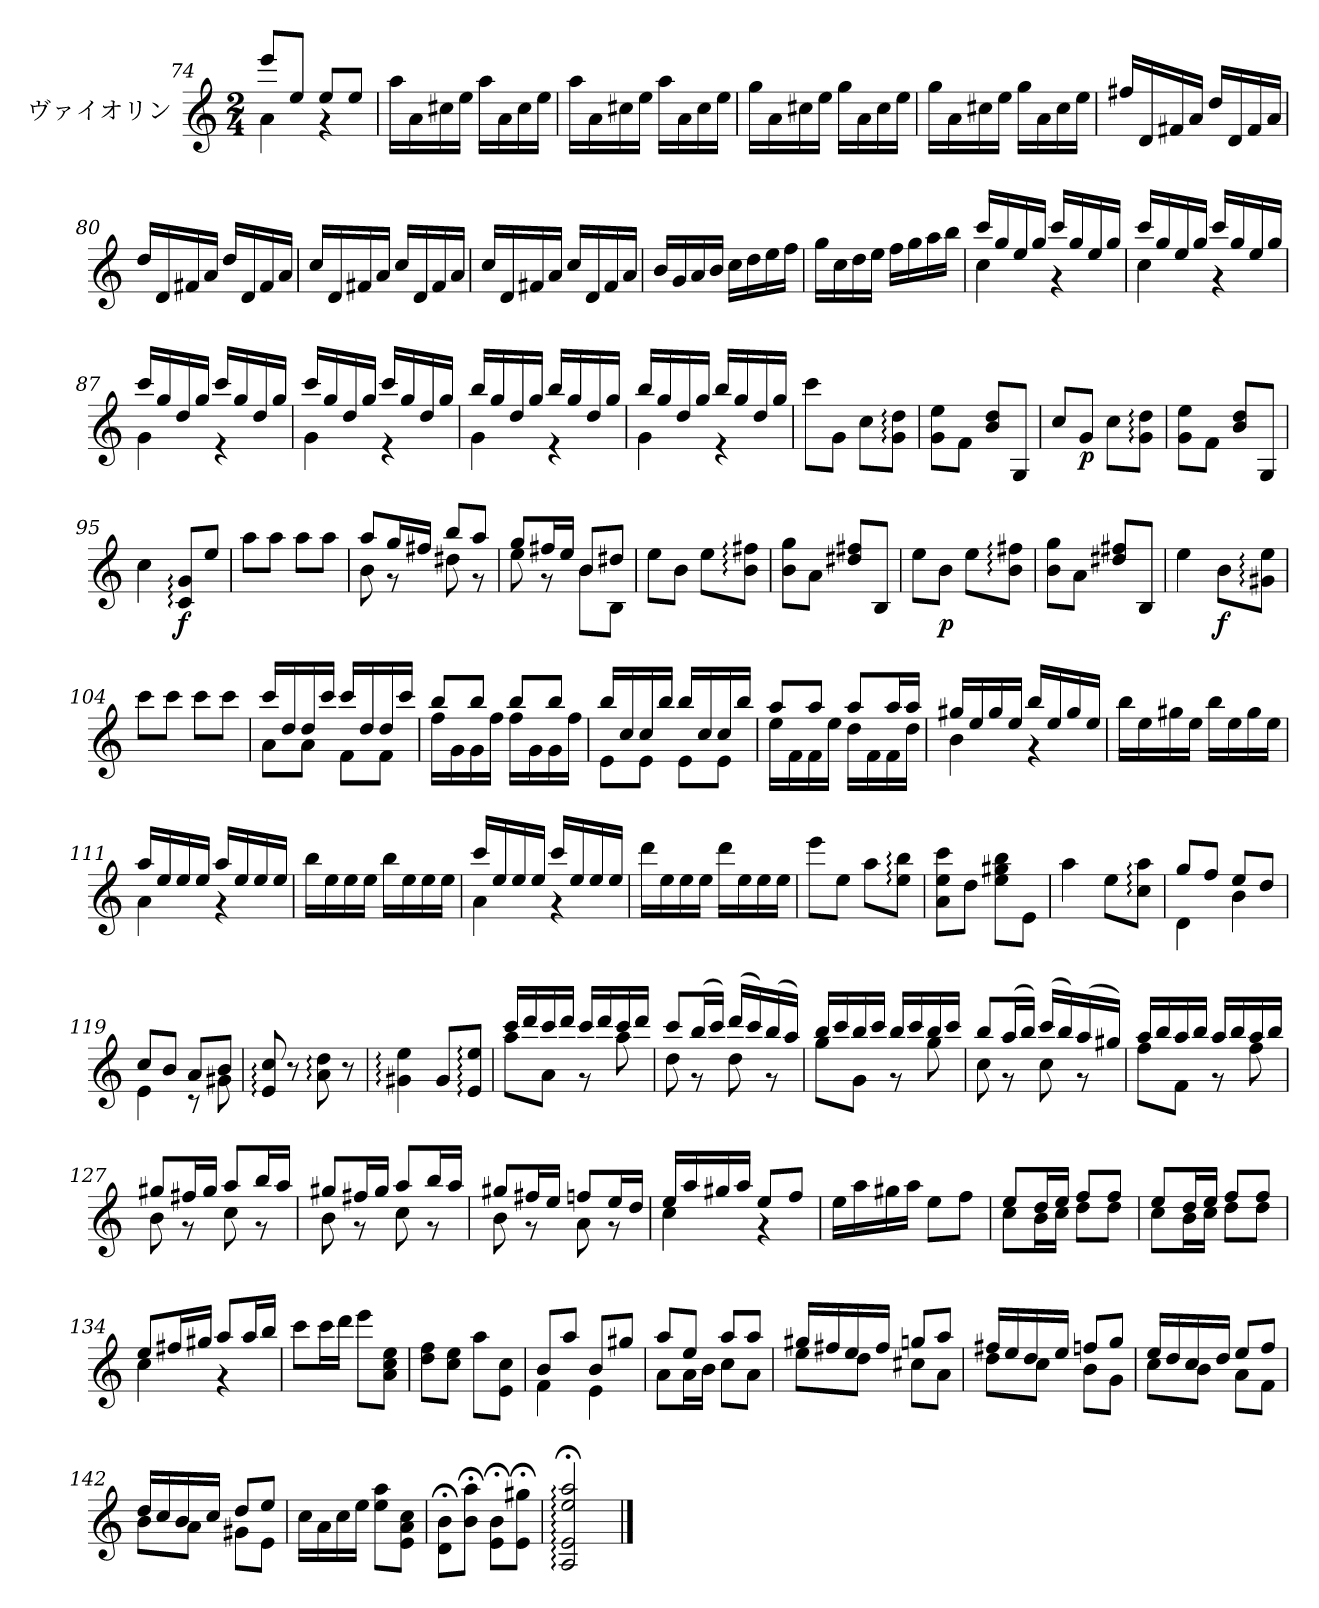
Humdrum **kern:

**kern	**dynam
*part1	*part1
*staff1	*staff1
*I"ヴァイオリン	*
*clefG2	*
*k[]	*
*M2/4	*
=74	=74
*^	*
8eee/L	4a\	.
8ee/J	.	.
8ee/L	4r	.
8ee/J	.	.
*v	*v	*
=75	=75
16aa\LL	.
16a\	.
16cc#X\	.
16ee\JJ	.
16aa\LL	.
16a\	.
16cc#\	.
16ee\JJ	.
=76	=76
16aa\LL	.
16a\	.
16cc#X\	.
16ee\JJ	.
16aa\LL	.
16a\	.
16cc#\	.
16ee\JJ	.
=77	=77
16gg\LL	.
16a\	.
16cc#X\	.
16ee\JJ	.
16gg\LL	.
16a\	.
16cc#\	.
16ee\JJ	.
=78	=78
16gg\LL	.
16a\	.
16cc#X\	.
16ee\JJ	.
16gg\LL	.
16a\	.
16cc#\	.
16ee\JJ	.
!!LO:LB:g=z
=79	=79
16ff#X/LL	.
16d/	.
16f#X/	.
16a/JJ	.
16dd/LL	.
16d/	.
16f#/	.
16a/JJ	.
=80	=80
16dd/LL	.
16d/	.
16f#X/	.
16a/JJ	.
16dd/LL	.
16d/	.
16f#/	.
16a/JJ	.
=81	=81
16cc/LL	.
16d/	.
16f#X/	.
16a/JJ	.
16cc/LL	.
16d/	.
16f#/	.
16a/JJ	.
=82	=82
16cc/LL	.
16d/	.
16f#X/	.
16a/JJ	.
16cc/LL	.
16d/	.
16f#/	.
16a/JJ	.
=83	=83
16b/LL	.
16g/	.
16a/	.
16b/JJ	.
16cc\LL	.
16dd\	.
16ee\	.
16ff\JJ	.
=84	=84
16gg\LL	.
16cc\	.
16dd\	.
16ee\JJ	.
16ff\LL	.
16gg\	.
16aa\	.
16bb\JJ	.
!!LO:LB:g=z
=85	=85
*^	*
16ccc/LL	4cc\	.
16gg/	.	.
16ee/	.	.
16gg/JJ	.	.
16ccc/LL	4r	.
16gg/	.	.
16ee/	.	.
16gg/JJ	.	.
=86	=86	=86
16ccc/LL	4cc\	.
16gg/	.	.
16ee/	.	.
16gg/JJ	.	.
16ccc/LL	4r	.
16gg/	.	.
16ee/	.	.
16gg/JJ	.	.
=87	=87	=87
16ccc/LL	4g\	.
16gg/	.	.
16dd/	.	.
16gg/JJ	.	.
16ccc/LL	4r	.
16gg/	.	.
16dd/	.	.
16gg/JJ	.	.
=88	=88	=88
16ccc/LL	4g\	.
16gg/	.	.
16dd/	.	.
16gg/JJ	.	.
16ccc/LL	4r	.
16gg/	.	.
16dd/	.	.
16gg/JJ	.	.
=89	=89	=89
16bb/LL	4g\	.
16gg/	.	.
16dd/	.	.
16gg/JJ	.	.
16bb/LL	4r	.
16gg/	.	.
16dd/	.	.
16gg/JJ	.	.
=90	=90	=90
16bb/LL	4g\	.
16gg/	.	.
16dd/	.	.
16gg/JJ	.	.
16bb/LL	4r	.
16gg/	.	.
16dd/	.	.
16gg/JJ	.	.
*v	*v	*
!!LO:LB:g=z
=91	=91
8ccc\L	.
8g\J	.
8cc\L	.
8g\: 8dd\:J	.
=92	=92
8g\ 8ee\L	.
8f\J	.
8b/ 8dd/L	.
8G/J	.
=93	=93
8cc/L	.
!	!LO:DY:b
8g/J	p
8cc\L	.
8g\: 8dd\:J	.
=94	=94
8g\ 8ee\L	.
8f\J	.
8b/ 8dd/L	.
8G/J	.
=95	=95
4cc\	.
!	!LO:DY:b
8c/: 8g/:L	f
8ee/J	.
=96	=96
8aa\L	.
8aa\J	.
8aa\L	.
8aa\J	.
=97	=97
*^	*
8aa/L	8b\	.
16gg/L	8r	.
16ff#X/JJ	.	.
8bb/L	8dd#X\	.
8aa/J	8r	.
=98	=98	=98
8gg/L	8ee\	.
16ff#X/L	8r	.
16ee/JJ	.	.
8b/L	8b\L	.
8dd#X/J	8B\J	.
*v	*v	*
=99	=99
8ee\L	.
8b\J	.
8ee\L	.
8b\: 8ff#X\:J	.
!!LO:LB:g=z
=100	=100
8b\ 8gg\L	.
8a\J	.
8dd#X/ 8ff#X/L	.
8B/J	.
=101	=101
8ee\L	.
!	!LO:DY:b
8b\J	p
8ee\L	.
8b\: 8ff#X\:J	.
=102	=102
8b\ 8gg\L	.
8a\J	.
8dd#X/ 8ff#X/L	.
8B/J	.
=103	=103
4ee\	.
!	!LO:DY:b
8b\L	f
8g#X\: 8ee\:J	.
=104	=104
8ccc\L	.
8ccc\J	.
8ccc\L	.
8ccc\J	.
=105	=105
*^	*
16ccc/LL	8a\L	.
16dd/	.	.
16dd/	8a\J	.
16ccc/JJ	.	.
16ccc/LL	8f\L	.
16dd/	.	.
16dd/	8f\J	.
16ccc/JJ	.	.
=106	=106	=106
8bb/L	16ff\LL	.
.	16g\	.
8bb/J	16g\	.
.	16ff\JJ	.
8bb/L	16ff\LL	.
.	16g\	.
8bb/J	16g\	.
.	16ff\JJ	.
!!LO:LB:g=z	!!
=107	=107	=107
16bb/LL	8e\L	.
16cc/	.	.
16cc/	8e\J	.
16bb/JJ	.	.
16bb/LL	8e\L	.
16cc/	.	.
16cc/	8e\J	.
16bb/JJ	.	.
=108	=108	=108
8aa/L	16ee\LL	.
.	16f\	.
8aa/J	16f\	.
.	16ee\JJ	.
8aa/L	16dd\LL	.
.	16f\	.
16aa/L	16f\	.
16aa/JJ	16dd\JJ	.
=109	=109	=109
16gg#X/LL	4b\	.
16ee/	.	.
16gg#/	.	.
16ee/JJ	.	.
16bb/LL	4r	.
16ee/	.	.
16gg#/	.	.
16ee/JJ	.	.
*v	*v	*
=110	=110
16bb\LL	.
16ee\	.
16gg#X\	.
16ee\JJ	.
16bb\LL	.
16ee\	.
16gg#\	.
16ee\JJ	.
=111	=111
*^	*
16aa/LL	4a\	.
16ee/	.	.
16ee/	.	.
16ee/JJ	.	.
16aa/LL	4r	.
16ee/	.	.
16ee/	.	.
16ee/JJ	.	.
*v	*v	*
=112	=112
16bb\LL	.
16ee\	.
16ee\	.
16ee\JJ	.
16bb\LL	.
16ee\	.
16ee\	.
16ee\JJ	.
!!LO:LB:g=z
=113	=113
*^	*
16ccc/LL	4a\	.
16ee/	.	.
16ee/	.	.
16ee/JJ	.	.
16ccc/LL	4r	.
16ee/	.	.
16ee/	.	.
16ee/JJ	.	.
*v	*v	*
=114	=114
16ddd\LL	.
16ee\	.
16ee\	.
16ee\JJ	.
16ddd\LL	.
16ee\	.
16ee\	.
16ee\JJ	.
=115	=115
8eee\L	.
8ee\J	.
8aa\L	.
8ee\: 8bb\:J	.
=116	=116
8a\ 8ee\ 8ccc\L	.
8dd\J	.
8ee\ 8gg#X\ 8bb\L	.
8e\J	.
=117	=117
4aa\	.
8ee\L	.
8cc\: 8aa\:J	.
=118	=118
*^	*
8gg/L	4d\	.
8ff/J	.	.
8ee/L	4b\	.
8dd/J	.	.
=119	=119	=119
8cc/L	4e\	.
8b/J	.	.
8a/L	8r	.
8b/J	8g#X\	.
*v	*v	*
=120	=120
8e/: 8cc/:	.
8r	.
8a\: 8dd\:	.
8r	.
!!LO:LB:g=z
=121	=121
4g#X\: 4ee\:	.
8g#/L	.
8e/: 8ee/:J	.
=122	=122
*^	*
16ccc/LL	8aa\L	.
16ddd/	.	.
16ccc/	8a\J	.
16ddd/JJ	.	.
16ccc/LL	8r	.
16ddd/	.	.
16ccc/	8aa\	.
16ddd/JJ	.	.
=123	=123	=123
8ccc/L	8dd\	.
(>16bb/L	8r	.
16ccc/JJ)	.	.
(>16ddd/LL	8dd\	.
16ccc/)	.	.
(>16bb/	8r	.
16aa/JJ)	.	.
=124	=124	=124
16bb/LL	8gg\L	.
16ccc/	.	.
16bb/	8g\J	.
16ccc/JJ	.	.
16bb/LL	8r	.
16ccc/	.	.
16bb/	8gg\	.
16ccc/JJ	.	.
=125	=125	=125
8bb/L	8cc\	.
(>16aa/L	8r	.
16bb/JJ)	.	.
(>16ccc/LL	8cc\	.
16bb/)	.	.
(>16aa/	8r	.
16gg#X/JJ)	.	.
!!LO:LB:g=z	!!
=126	=126	=126
16aa/LL	8ff\L	.
16bb/	.	.
16aa/	8f\J	.
16bb/JJ	.	.
16aa/LL	8r	.
16bb/	.	.
16aa/	8ff\	.
16bb/JJ	.	.
=127	=127	=127
8gg#X/L	8b\	.
16ff#X/L	8r	.
16gg#/JJ	.	.
8aa/L	8cc\	.
16bb/L	8r	.
16aa/JJ	.	.
=128	=128	=128
8gg#X/L	8b\	.
16ff#X/L	8r	.
16gg#/JJ	.	.
8aa/L	8cc\	.
16bb/L	8r	.
16aa/JJ	.	.
=129	=129	=129
8gg#X/L	8b\	.
16ff#X/L	8r	.
16ee/JJ	.	.
8ffn/L	8a\	.
16ee/L	8r	.
16dd/JJ	.	.
=130	=130	=130
16ee/LL	4cc\	.
16aa/	.	.
16gg#X/	.	.
16aa/JJ	.	.
8ee/L	4r	.
8ff/J	.	.
*v	*v	*
=131	=131
16ee\LL	.
16aa\	.
16gg#X\	.
16aa\JJ	.
8ee\L	.
8ff\J	.
!!LO:LB:g=z
=132	=132
*^	*
8ee/L	8cc\L	.
16dd/L	16b\L	.
16ee/JJ	16cc\JJ	.
8ff/L	8dd\L	.
8ff/J	8dd\J	.
=133	=133	=133
8ee/L	8cc\L	.
16dd/L	16b\L	.
16ee/JJ	16cc\JJ	.
8ff/L	8dd\L	.
8ff/J	8dd\J	.
=134	=134	=134
8ee/L	4cc\	.
16ff#X/L	.	.
16gg#X/JJ	.	.
8aa/L	4r	.
16aa/L	.	.
16bb/JJ	.	.
*v	*v	*
=135	=135
8ccc\L	.
16ccc\L	.
16ddd\JJ	.
8eee\L	.
8a\ 8cc\ 8ee\J	.
=136	=136
8dd\ 8ff\L	.
8cc\ 8ee\J	.
8aa\L	.
8e\ 8cc\J	.
=137	=137
*^	*
8b/L	4f\	.
8aa/J	.	.
8b/L	4e\	.
8gg#X/J	.	.
=138	=138	=138
8aa/L	8a\L	.
8ee/J	16a\L	.
.	16b\JJ	.
8aa/L	8cc\L	.
8aa/J	8a\J	.
!!LO:LB:g=z	!!
=139	=139	=139
16gg#X/LL	8ee\L	.
16ff#X/	.	.
16ee/	8dd\J	.
16ff#/JJ	.	.
8ggn/L	8cc#X\L	.
8aa/J	8a\J	.
=140	=140	=140
16ff#X/LL	8dd\L	.
16ee/	.	.
16dd/	8cc\J	.
16ee/JJ	.	.
8ffn/L	8b\L	.
8gg/J	8g\J	.
=141	=141	=141
16ee/LL	8cc\L	.
16dd/	.	.
16cc/	8b\J	.
16dd/JJ	.	.
8ee/L	8a\L	.
8ff/J	8f\J	.
=142	=142	=142
16dd/LL	8b\L	.
16cc/	.	.
16b/	8a\J	.
16cc/JJ	.	.
8dd/L	8g#X\L	.
8ee/J	8e\J	.
*v	*v	*
=143	=143
16cc\LL	.
16a\	.
16cc\	.
16ee\JJ	.
8ee\ 8aa\L	.
8e\ 8a\ 8cc\J	.
=144	=144
8d\;< 8b\;<L	.
8b\;< 8aa\;<J	.
8e\;< 8b\;<L	.
8e\;< 8gg#X\;<J	.
=145	=145
2A/;<: 2e/;<: 2ee/;<: 2aa/;<:	.
==	==
*-	*-
